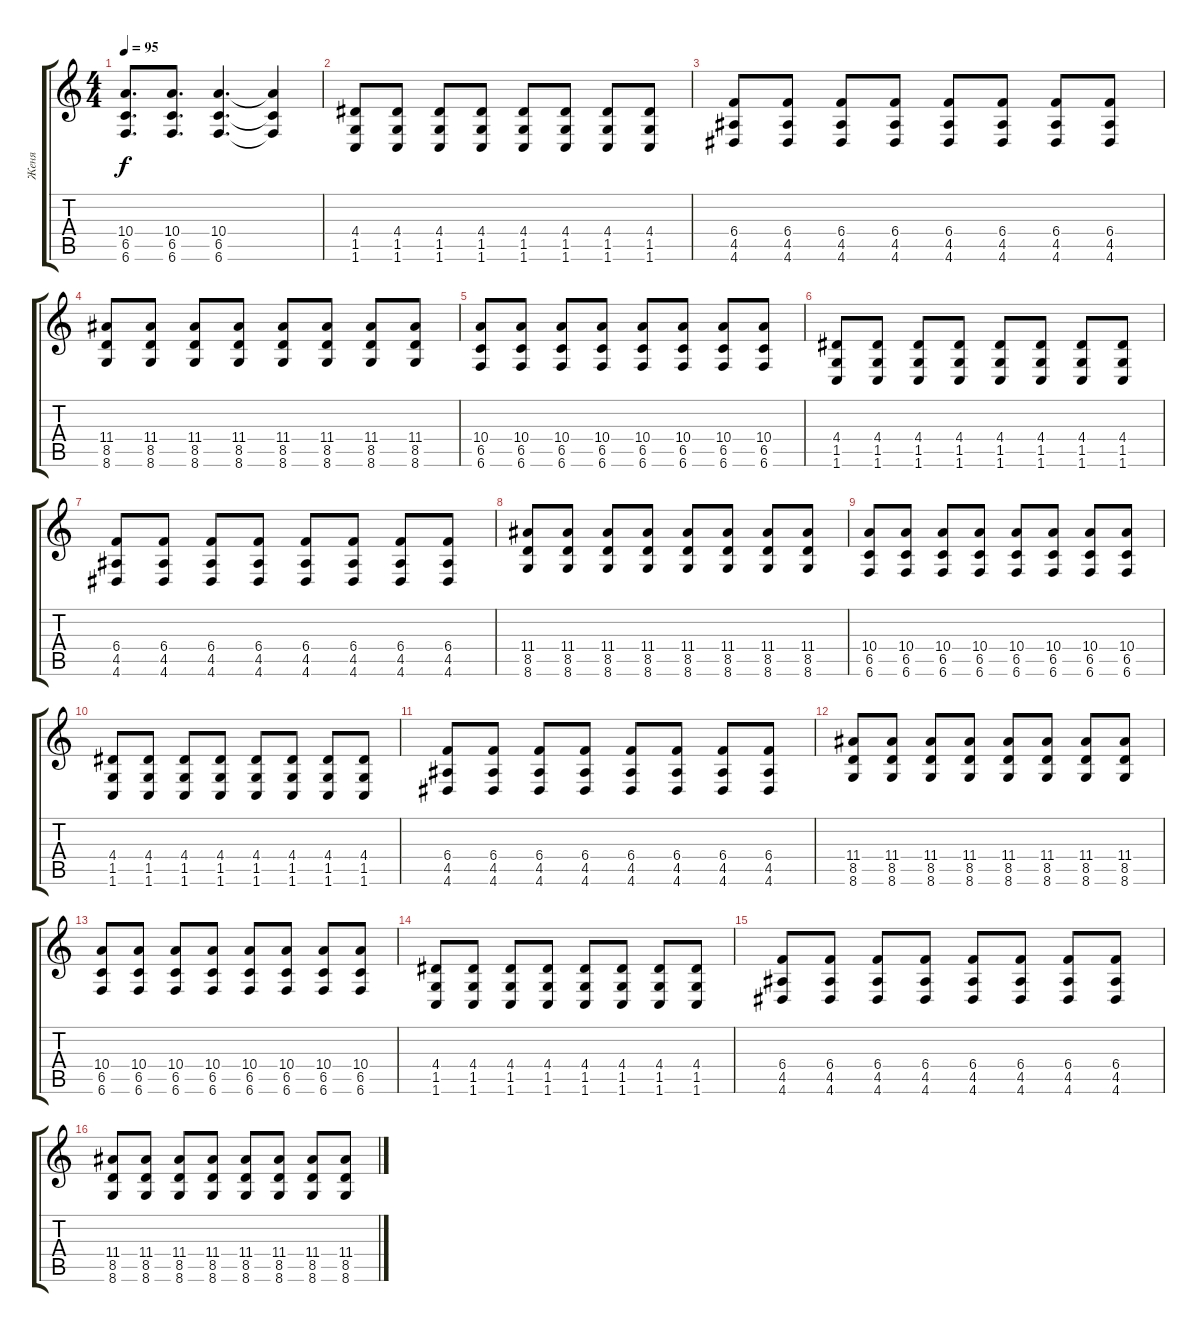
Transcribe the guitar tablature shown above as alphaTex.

\track ("Женя" "Женя") {instrument electricbassfinger}
\staff {score tabs}
\tuning (Db4 Ab3 E3 B2 Gb2 B1) {hide}
\ts (4 4)
\tempo 95
\clef g2
\ks c
(10.4 6.5 6.6).8{d dy f} (10.4 6.5 6.6).8{d} (10.4 6.5 6.6).4{d} (10.4{t} 6.5{t} 6.6{t}).4 |
(4.4 1.5 1.6).8 (4.4 1.5 1.6).8 (4.4 1.5 1.6).8 (4.4 1.5 1.6).8 (4.4 1.5 1.6).8 (4.4 1.5 1.6).8 (4.4 1.5 1.6).8 (4.4 1.5 1.6).8 |
(6.4 4.5 4.6).8 (6.4 4.5 4.6).8 (6.4 4.5 4.6).8 (6.4 4.5 4.6).8 (6.4 4.5 4.6).8 (6.4 4.5 4.6).8 (6.4 4.5 4.6).8 (6.4 4.5 4.6).8 |
(11.4 8.5 8.6).8 (11.4 8.5 8.6).8 (11.4 8.5 8.6).8 (11.4 8.5 8.6).8 (11.4 8.5 8.6).8 (11.4 8.5 8.6).8 (11.4 8.5 8.6).8 (11.4 8.5 8.6).8 |
(10.4 6.5 6.6).8 (10.4 6.5 6.6).8 (10.4 6.5 6.6).8 (10.4 6.5 6.6).8 (10.4 6.5 6.6).8 (10.4 6.5 6.6).8 (10.4 6.5 6.6).8 (10.4 6.5 6.6).8 |
(4.4 1.5 1.6).8 (4.4 1.5 1.6).8 (4.4 1.5 1.6).8 (4.4 1.5 1.6).8 (4.4 1.5 1.6).8 (4.4 1.5 1.6).8 (4.4 1.5 1.6).8 (4.4 1.5 1.6).8 |
(6.4 4.5 4.6).8 (6.4 4.5 4.6).8 (6.4 4.5 4.6).8 (6.4 4.5 4.6).8 (6.4 4.5 4.6).8 (6.4 4.5 4.6).8 (6.4 4.5 4.6).8 (6.4 4.5 4.6).8 |
(11.4 8.5 8.6).8 (11.4 8.5 8.6).8 (11.4 8.5 8.6).8 (11.4 8.5 8.6).8 (11.4 8.5 8.6).8 (11.4 8.5 8.6).8 (11.4 8.5 8.6).8 (11.4 8.5 8.6).8 |
(10.4 6.5 6.6).8 (10.4 6.5 6.6).8 (10.4 6.5 6.6).8 (10.4 6.5 6.6).8 (10.4 6.5 6.6).8 (10.4 6.5 6.6).8 (10.4 6.5 6.6).8 (10.4 6.5 6.6).8 |
(4.4 1.5 1.6).8 (4.4 1.5 1.6).8 (4.4 1.5 1.6).8 (4.4 1.5 1.6).8 (4.4 1.5 1.6).8 (4.4 1.5 1.6).8 (4.4 1.5 1.6).8 (4.4 1.5 1.6).8 |
(6.4 4.5 4.6).8 (6.4 4.5 4.6).8 (6.4 4.5 4.6).8 (6.4 4.5 4.6).8 (6.4 4.5 4.6).8 (6.4 4.5 4.6).8 (6.4 4.5 4.6).8 (6.4 4.5 4.6).8 |
(11.4 8.5 8.6).8 (11.4 8.5 8.6).8 (11.4 8.5 8.6).8 (11.4 8.5 8.6).8 (11.4 8.5 8.6).8 (11.4 8.5 8.6).8 (11.4 8.5 8.6).8 (11.4 8.5 8.6).8 |
(10.4 6.5 6.6).8 (10.4 6.5 6.6).8 (10.4 6.5 6.6).8 (10.4 6.5 6.6).8 (10.4 6.5 6.6).8 (10.4 6.5 6.6).8 (10.4 6.5 6.6).8 (10.4 6.5 6.6).8 |
(4.4 1.5 1.6).8 (4.4 1.5 1.6).8 (4.4 1.5 1.6).8 (4.4 1.5 1.6).8 (4.4 1.5 1.6).8 (4.4 1.5 1.6).8 (4.4 1.5 1.6).8 (4.4 1.5 1.6).8 |
(6.4 4.5 4.6).8 (6.4 4.5 4.6).8 (6.4 4.5 4.6).8 (6.4 4.5 4.6).8 (6.4 4.5 4.6).8 (6.4 4.5 4.6).8 (6.4 4.5 4.6).8 (6.4 4.5 4.6).8 |
(11.4 8.5 8.6).8 (11.4 8.5 8.6).8 (11.4 8.5 8.6).8 (11.4 8.5 8.6).8 (11.4 8.5 8.6).8 (11.4 8.5 8.6).8 (11.4 8.5 8.6).8 (11.4 8.5 8.6).8
